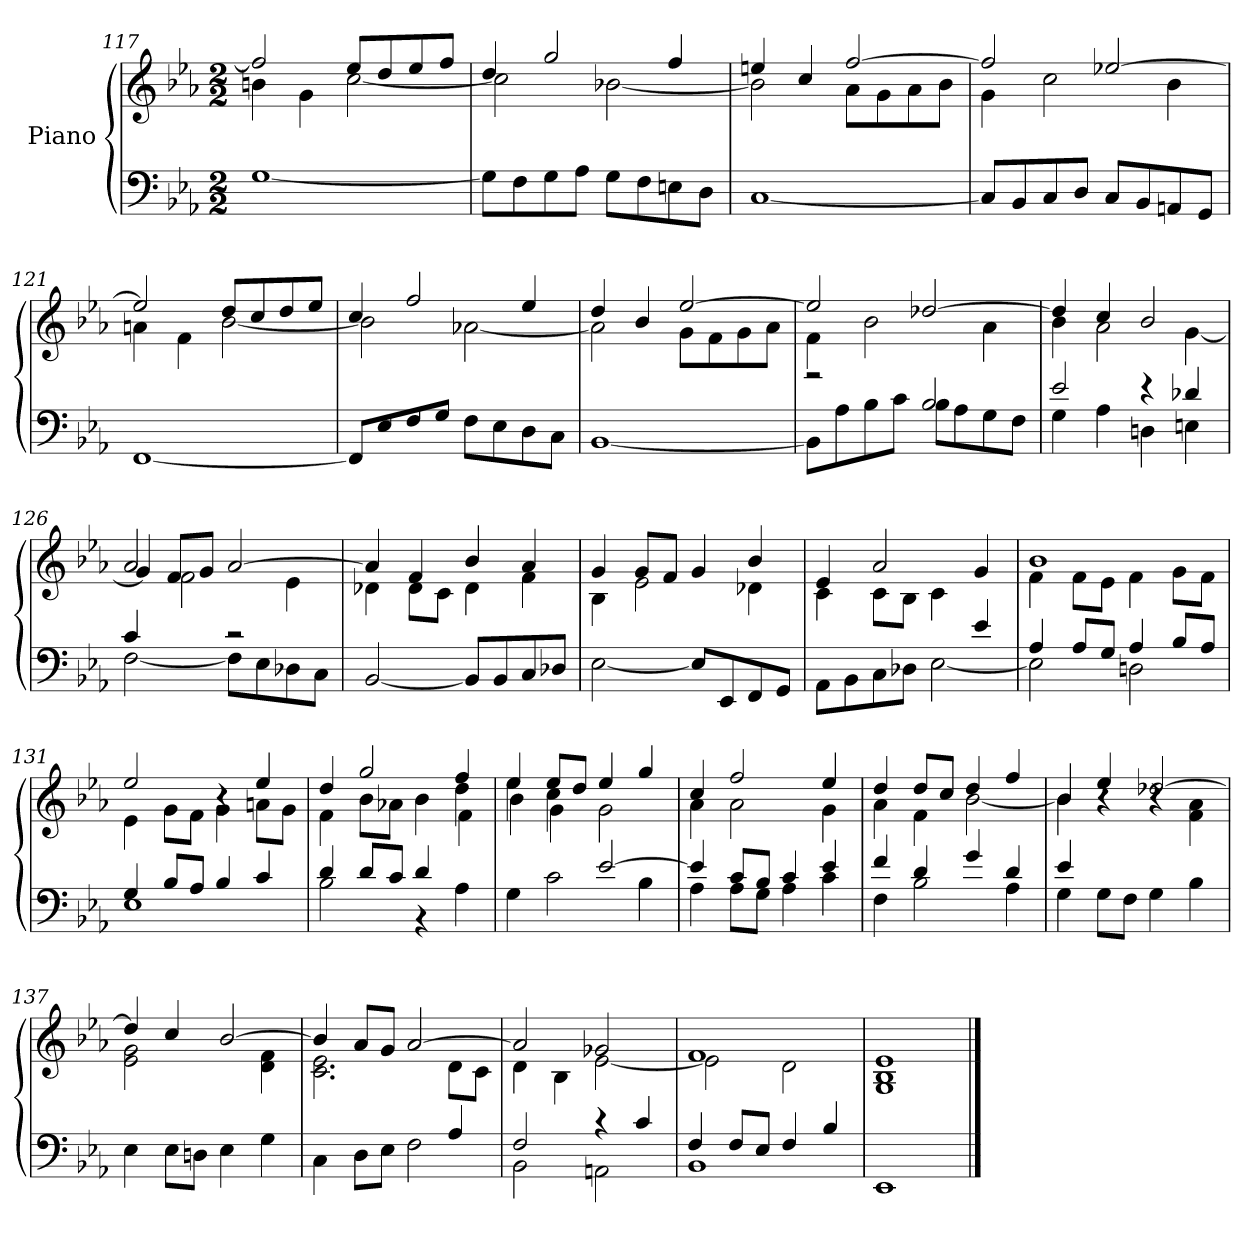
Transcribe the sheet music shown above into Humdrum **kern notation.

**kern	**kern
*part1	*part1
*staff2	*staff1
*I"Piano	*
*clefF4	*clefG2
*k[b-e-a-]	*k[b-e-a-]
*E-:	*E-:
*M2/2	*M2/2
=117	=117
*^	*^
1ryy	[1G\	2ff/]	4bn\
.	.	.	4g\
.	.	8ee-/L	[2cc\
.	.	8dd/	.
.	.	8ee-/	.
.	.	8ff/J	.
!!LO:LB:g=z
=118	=118	=118	=118
*	*	*	*^
1ryy	8G\L]	4dd/	2cc\]	1ryy
.	8F\	.	.	.
.	8G\	2gg/	.	.
.	8A-\J	.	.	.
.	8G\L	.	[2b-X\	.
.	8F\	.	.	.
.	8En\	4ff/	.	.
.	8D\J	.	.	.
=119	=119	=119	=119	=119
1ryy	[1C\	4een/	2b-\]	1ryy
.	.	4cc/	.	.
.	.	[2ff/	8a-\L	.
.	.	.	8g\	.
.	.	.	8a-\	.
.	.	.	8b-\J	.
=120	=120	=120	=120	=120
1ryy	8C/L]	2ff/]	4g\	1ryy
.	8BB-/	.	.	.
.	8C/	.	2cc\	.
.	8D/J	.	.	.
.	8C/L	[2ee-X/	.	.
.	8BB-/	.	.	.
.	8AAn/	.	4b-\	.
.	8GG/J	.	.	.
=121	=121	=121	=121	=121
1ryy	[1FF\	2ee-/]	4an\	1ryy
.	.	.	4f\	.
.	.	8ddL	[2b-\	.
.	.	8cc	.	.
.	.	8dd	.	.
.	.	8ee-J	.	.
!!LO:LB:g=z	!!	!!
=122	=122	=122	=122	=122
1ryy	8FF/L]	4cc/	2b-\]	1ryy
.	8E-/	.	.	.
.	8F/	2ff/	.	.
.	8G/J	.	.	.
.	8FL	.	[2a-X\	.
.	8E-	.	.	.
.	8D	4ee-/	.	.
.	8CJ	.	.	.
=123	=123	=123	=123	=123
1ryy	[1BB-\	4dd/	2a-\]	1ryy
.	.	4b-/	.	.
.	.	[2ee-/	8g\L	.
.	.	.	8f\	.
.	.	.	8g\	.
.	.	.	8a-\J	.
=124	=124	=124	=124	=124
2r	8BB-L]	2ee-/]	4f\	1ryy
.	8A-	.	.	.
.	8B-	.	2b-\	.
.	8cJ	.	.	.
2B-/	8B-\L	[2dd-X/	.	.
.	8A-\	.	.	.
.	8G\	.	4a-\	.
.	8F\J	.	.	.
=125	=125	=125	=125	=125
2e-/	4G\	4dd-/]	4b-\	1ryy
.	4A-\	4cc/	2a-\	.
4r	4Dn\	2b-/	.	.
4d-X/	4En\	.	[4g\	.
!!LO:LB:g=z	!!	!!
=126	=126	=126	=126	=126
4c/	[2F\	2a-/	4g/]	4ryy
4ryy	.	.	8f/L	2f\
.	.	.	8g/J	.
2r	8F\L]	[2a-/	4ryy	.
.	8E-\	.	.	.
.	8D-X\	.	4e-\	4ryy
.	8C\J	.	.	.
=127	=127	=127	=127	=127
1ryy	[2BB-/	4a-/]	4d-X\	1ryy
.	.	4f/	8d-\L	.
.	.	.	8c\J	.
.	8BB-/L]	4b-/	4d-\	.
.	8BB-/	.	.	.
.	8C/	4a-/	4f\	.
.	8D-X/J	.	.	.
=128	=128	=128	=128	=128
1ryy	[2E-\	4g/	4B-\	1ryy
.	.	8g/L	2e-\	.
.	.	8f/J	.	.
.	8E-/L]	4g/	.	.
.	8EE-/	.	.	.
.	8FF/	4b-/	4d-X\	.
.	8GG/J	.	.	.
=129	=129	=129	=129	=129
2ryy	8AA-\L	4e-/	4c\	1ryy
.	8BB-\	.	.	.
.	8C\	2a-/	8c\L	.
.	8D-X\J	.	8B-\J	.
4ryy	[2E-\	.	4c\	.
4e-/	.	4g/	4ryy	.
!!LO:LB:g=z	!!	!!
=130	=130	=130	=130	=130
4A-/	2E-\]	1b-/	4f\	1ryy
8A-L	.	.	8f\L	.
8GJ	.	.	8e-\J	.
4A-/	2Dn\	.	4f\	.
8B-/L	.	.	8g\L	.
8A-/J	.	.	8f\J	.
=131	=131	=131	=131	=131
4G/	1E-\	2ee-/	4e-\	1ryy
8B-/L	.	.	8g\L	.
8A-/J	.	.	8f\J	.
4B-/	.	4r	4g\	.
4c/	.	4ee-/	8an\L	.
.	.	.	8g\J	.
=132	=132	=132	=132	=132
4d/	2B-\	4dd/	4f\	2ryy
8d/L	.	2gg/	8b-\L	.
8c/J	.	.	8a-X\J	.
4d/	4r	.	4b-\	4ryy
4ryy	4A-\	4ff/	4dd\	4f\
=133	=133	=133	=133	=133
2ryy	4G\	4ee-/	4ee-\	4b-\
.	2c\	8ee-/L	4cc\	4g\
.	.	8dd/J	.	.
[2e-/	.	4ee-/	2g\	2ryy
.	4B-\	4gg/	.	.
!!LO:LB:g=z	!!	!!
=134	=134	=134	=134	=134
4e-/]	4A-\	4cc/	4a-\	1ryy
8c/L	8A-\L	2ff/	2a-\	.
8B-/J	8G\J	.	.	.
4c/	4A-\	.	.	.
4e-/	4c\	4ee-/	4g\	.
=135	=135	=135	=135	=135
4f/	4F\	4dd/	4a-\	1ryy
4d/	2B-\	8ddL	4f\	.
.	.	8ccJ	.	.
4g/	.	4dd/	[2b-\	.
4d/	4A-\	4ff/	.	.
=136	=136	=136	=136	=136
4e-/	4G\	4b-/	4b-\]	1ryy
4ryy	8GL	4ee-/	4r	.
.	8FJ	.	.	.
2ryy	4G\	[2dd-X/	4r	.
.	4B-\	.	4f\ 4a-\	.
=137	=137	=137	=137	=137
1ryy	4E-\	4dd-/]	2e-\ 2g\	1ryy
.	8E-L	4cc/	.	.
.	8DnJ	.	.	.
.	4E-\	[2b-/	4ryy	.
.	4G\	.	4d\ 4f\	.
*	*	*	*v	*v
!!LO:LB:g=z
=138	=138	=138	=138
4ryy	4C\	4b-/]	2.c\ 2.e-\
2ryy	8DL	8a-/L	.
.	8E-J	8g/J	.
.	2F\	[2a-/	.
4A-/	.	.	8dL
.	.	.	8cJ
=139	=139	=139	=139
2F/	2BB-\	2a-/]	4d\
.	.	.	4B-\
4r	2AAn\	2g-X/	[2e-\
4c/	.	.	.
=140	=140	=140	=140
4F/	1BB-\	1f/	2e-\]
8FL	.	.	.
8E-J	.	.	.
4F/	.	.	2d\
4B-/	.	.	.
=141	=141	=141	=141
1ryy	1EE-\	1e-/	1G\ 1B-\
*v	*v	*	*
*	*v	*v
==	==
*-	*-
